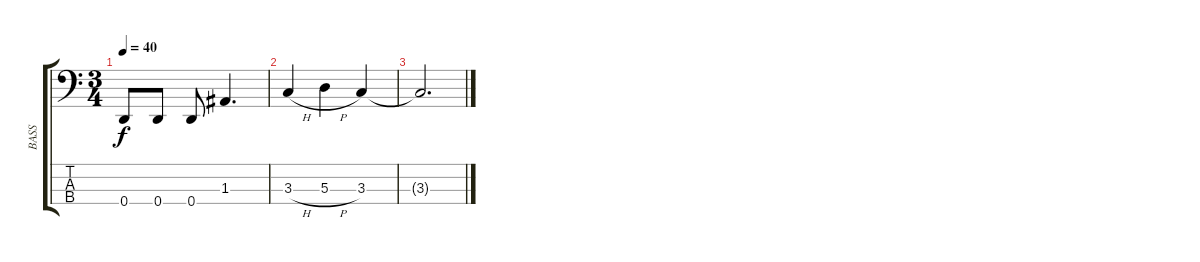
\track ("BASS" "BASS") {instrument electricbassfinger}
\staff {score tabs}
\tuning (G2 D2 A1 D1) {hide}
\ts (3 4)
\tempo 40
\clef f4
\ks c
0.4.8{dy f} 0.4.8 0.4.8 1.3.4{d} |
3.3{h}.4{volume 6} 5.3{h}.4 3.3.4 |
3.3{t}.2{d}
